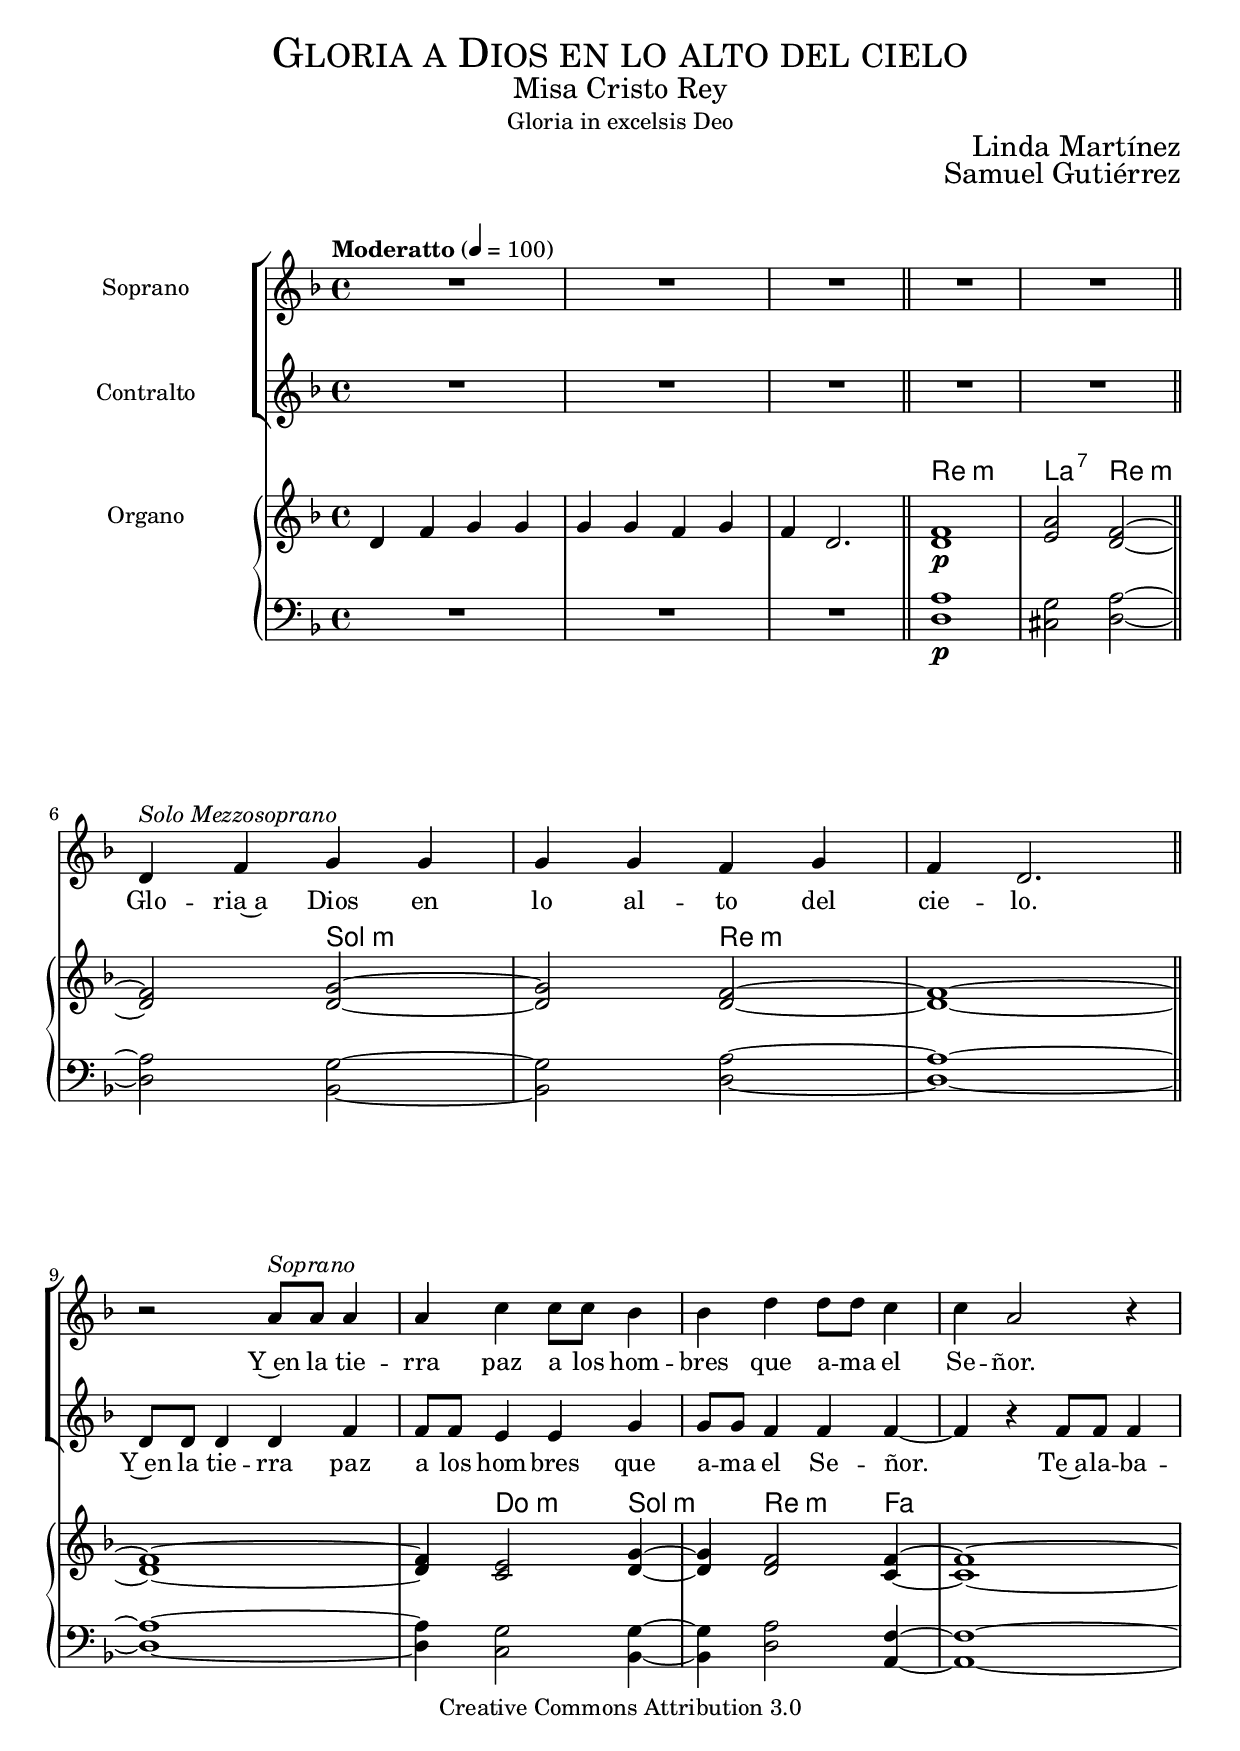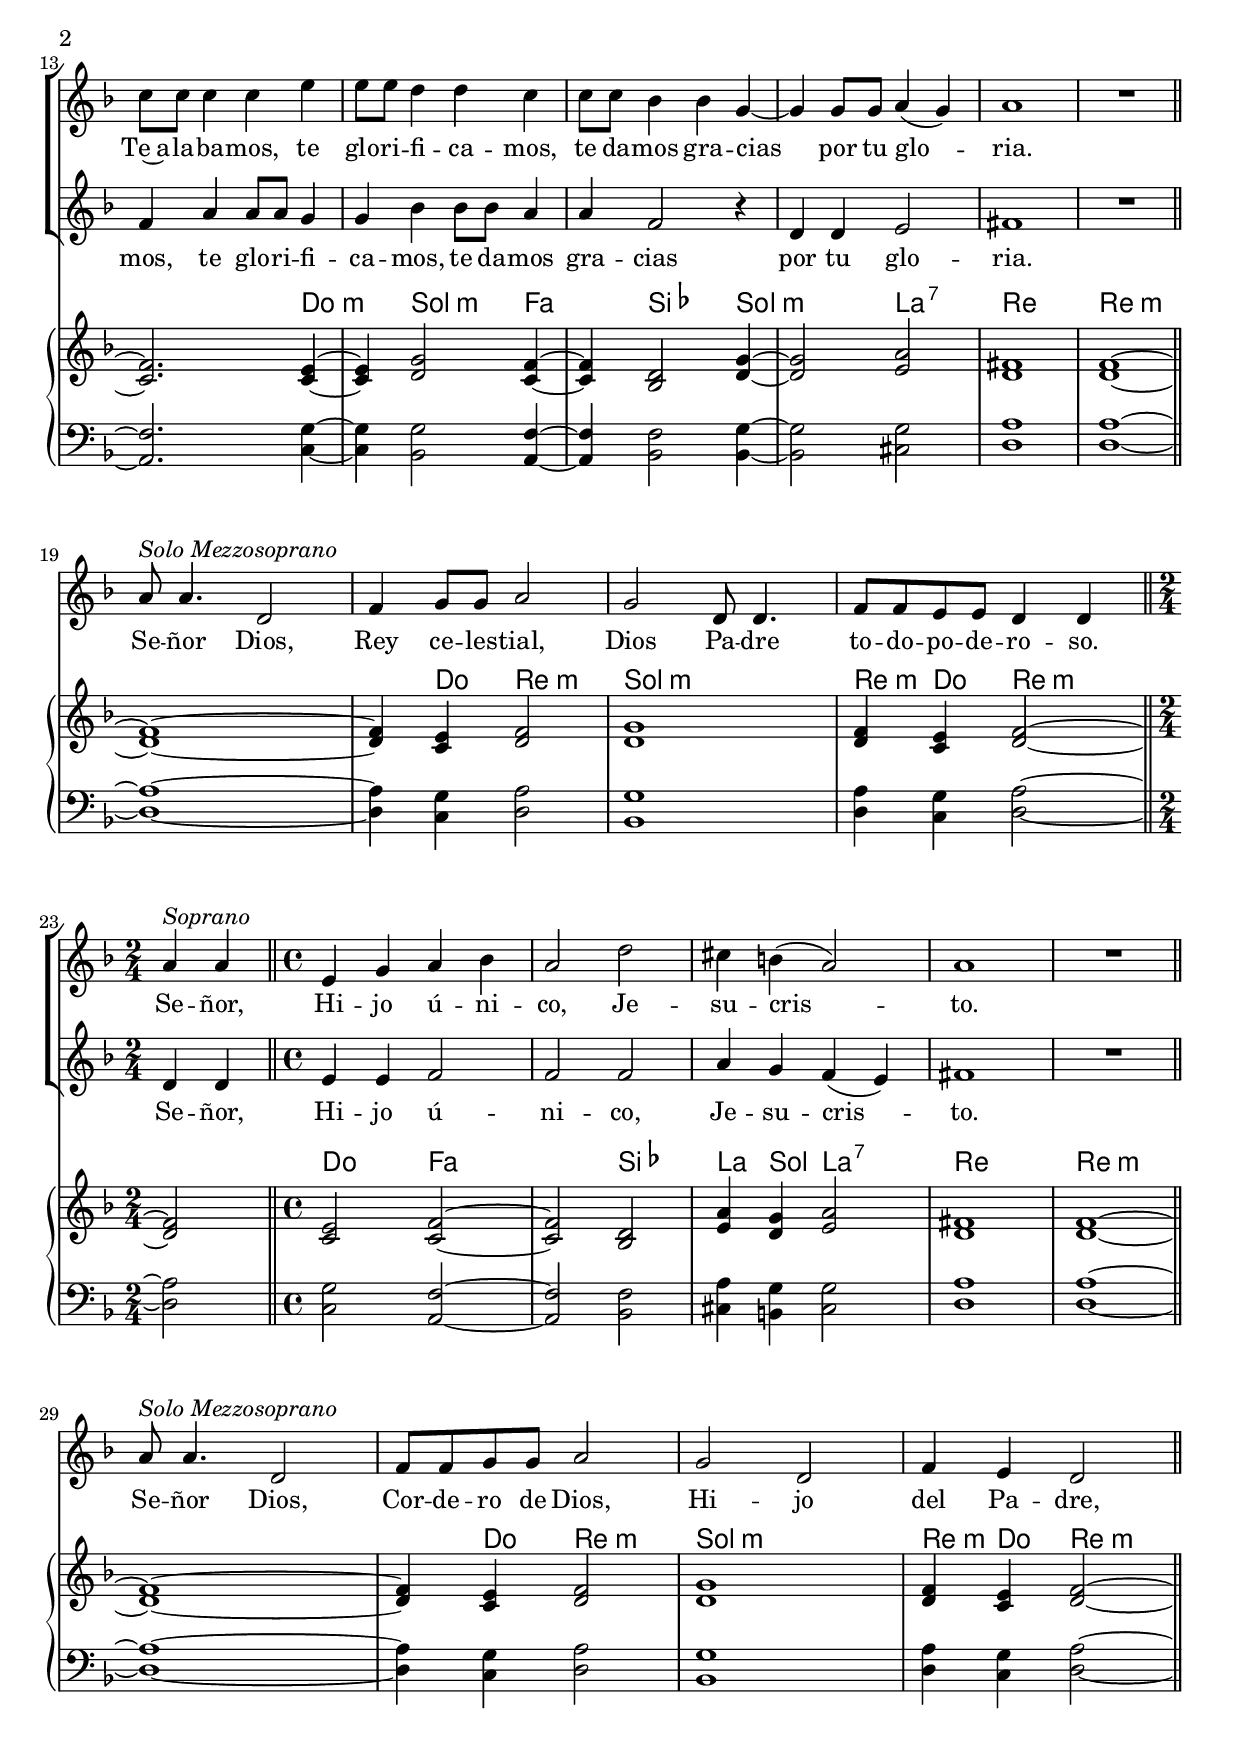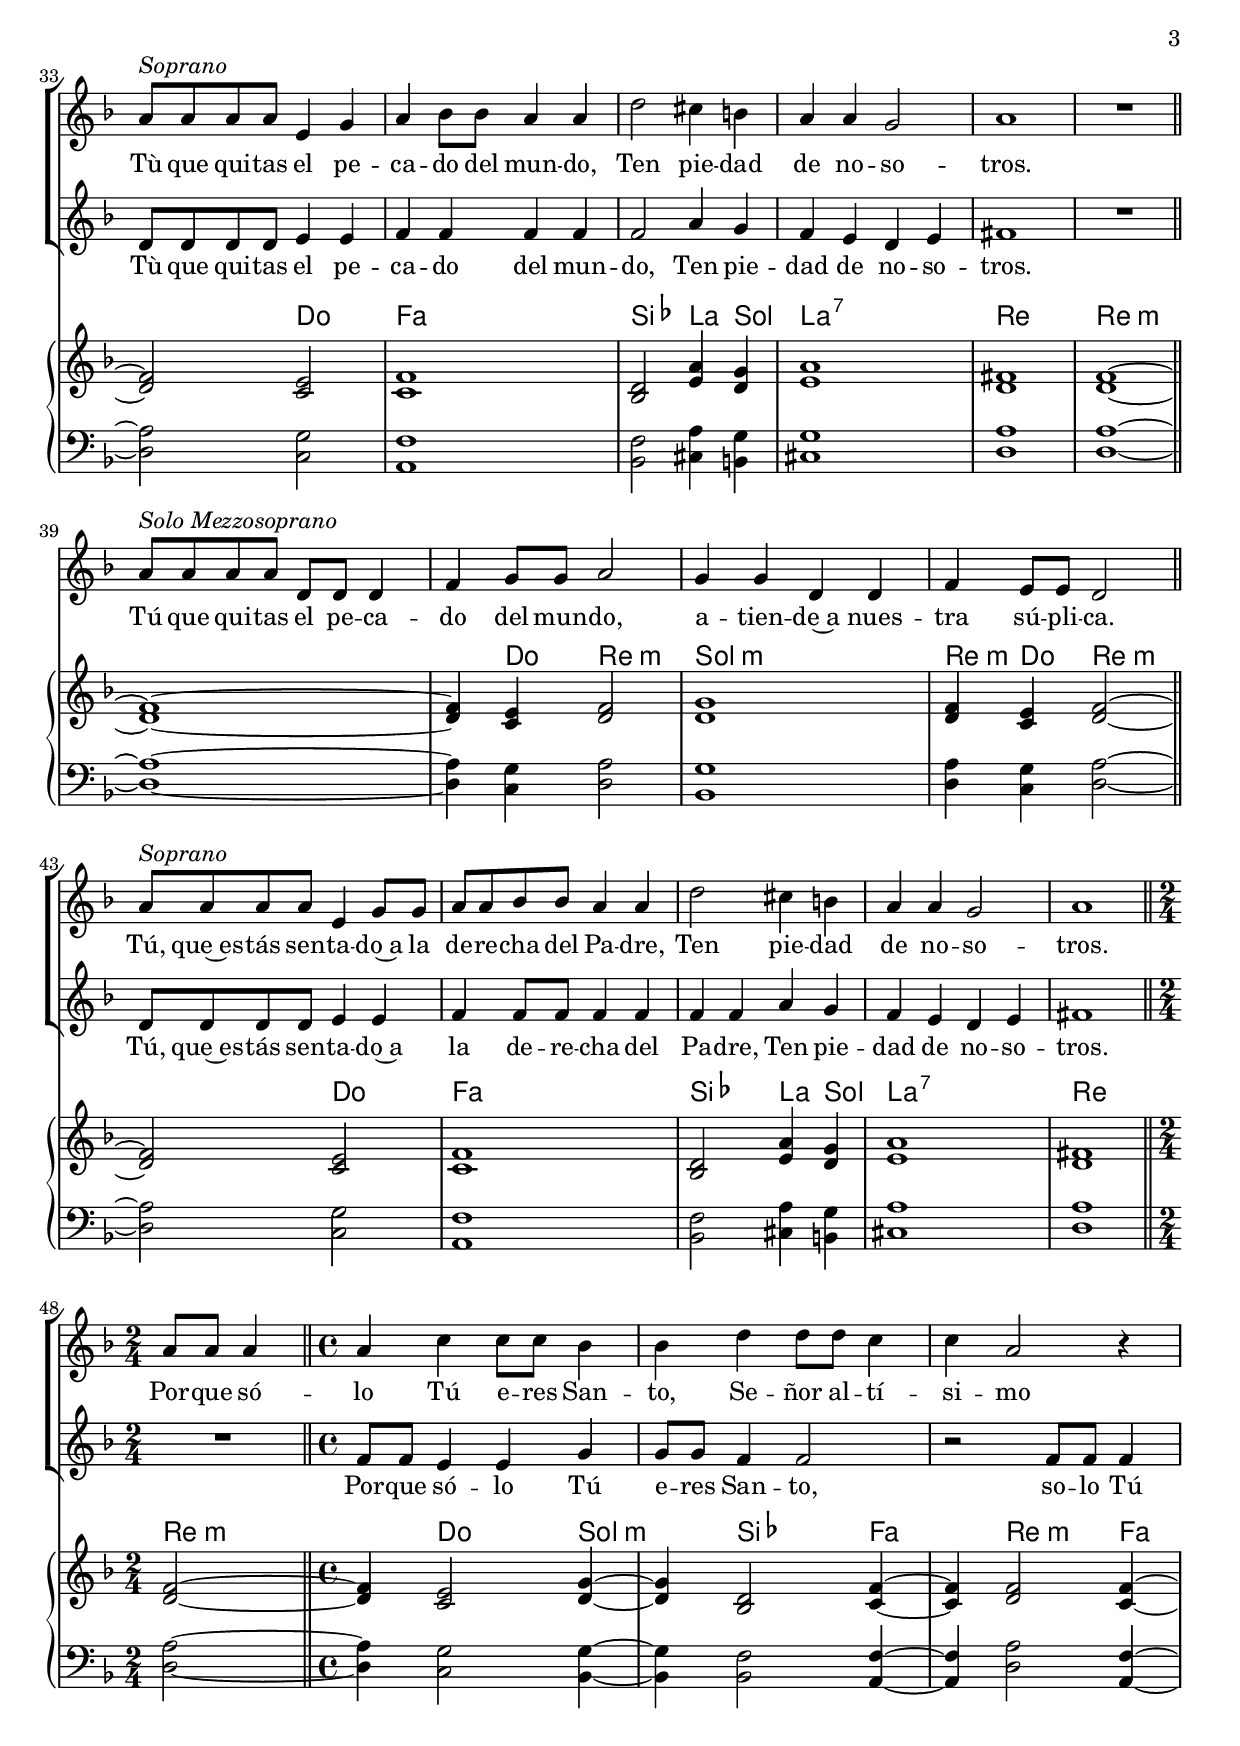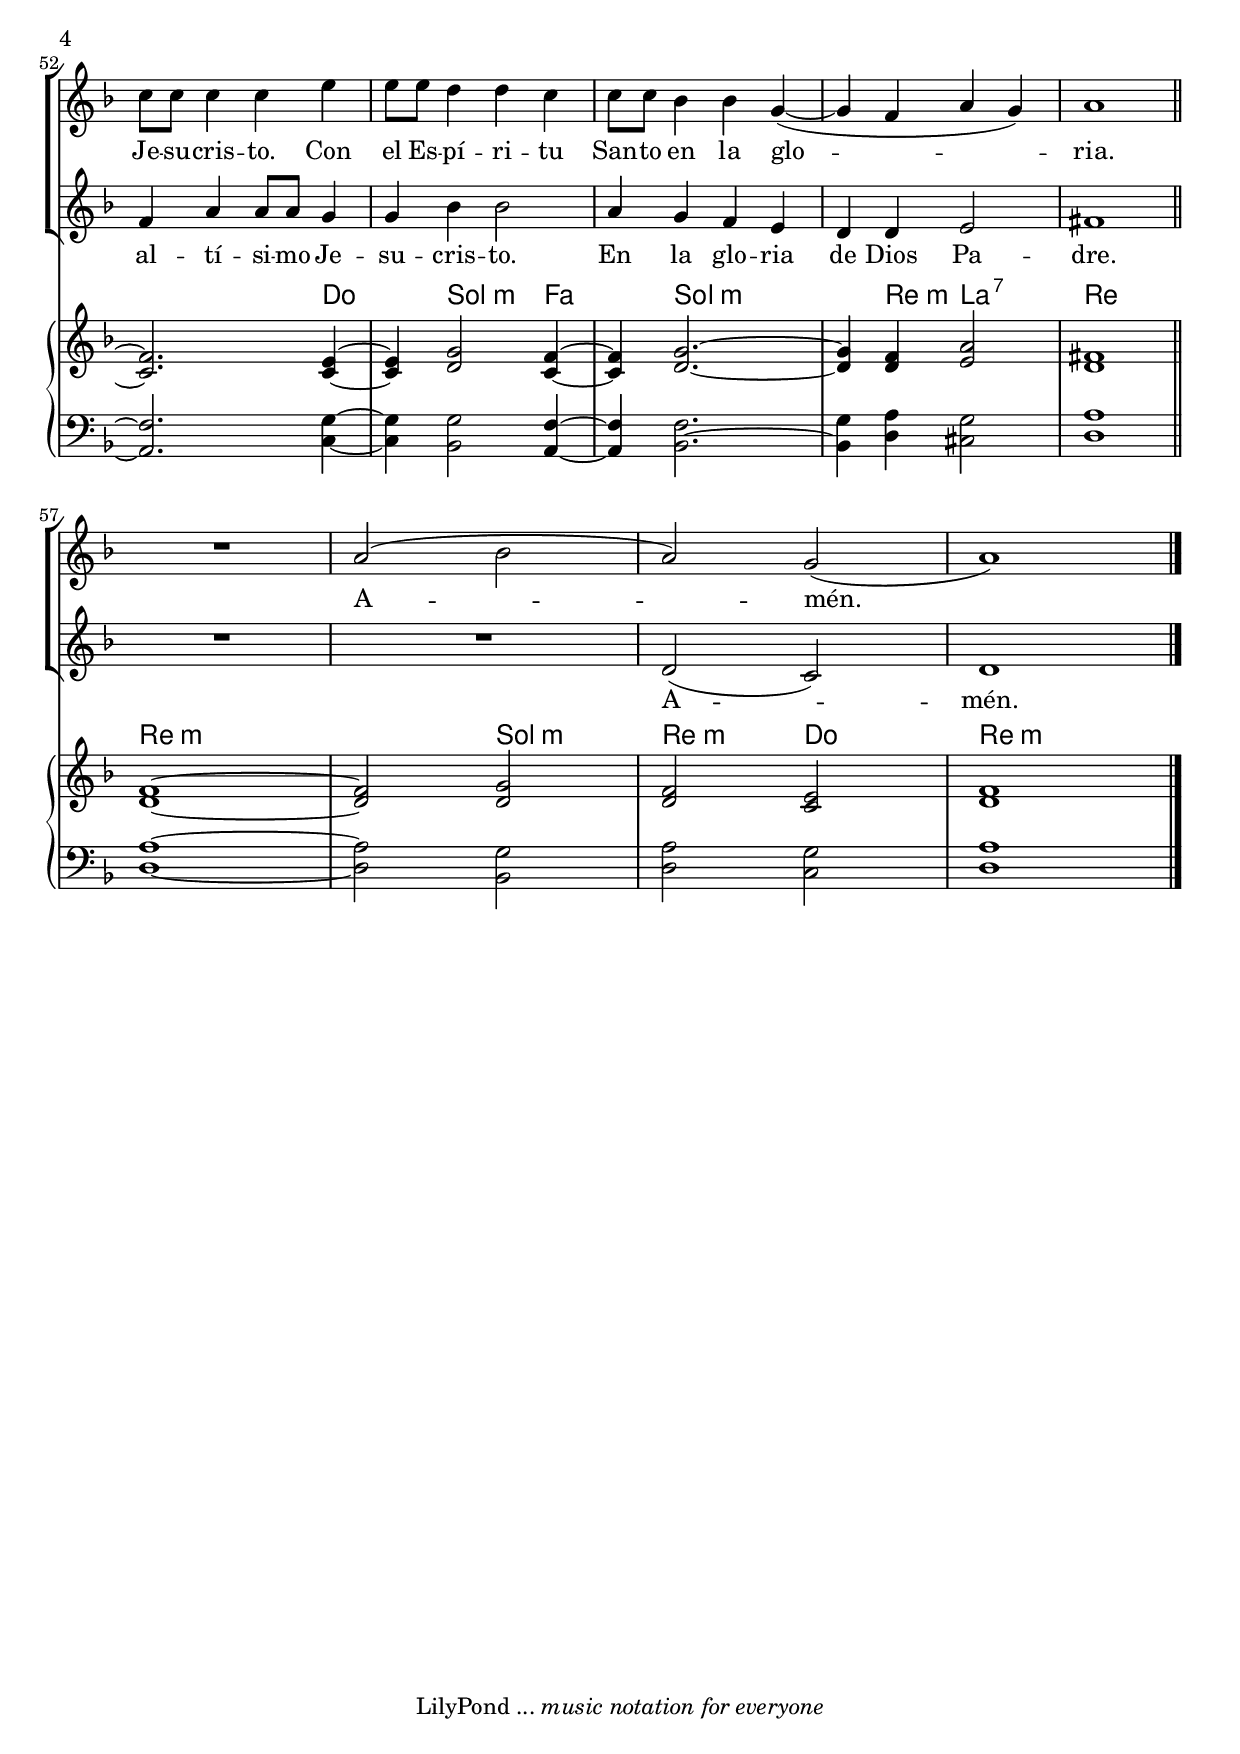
% ****************************************************************
%   Gloria a Dios en lo alto del cielo - Renaissance way melody
%	Music and accompaniment by serachsam
% ****************************************************************
\language "espanol"
\version "2.23.2"

% --- Global parameters
particle = 0
jump = \break

% --- Includes
\include "global.ily"
soprano_music = \relative do'' {
  \compressEmptyMeasures

  R1*5 | \bar "||" #(if (= particle 1) jump "") % 5
  re,4^\markup{ \italic "Solo Mezzosoprano"} fa sol sol |
  sol4 sol fa sol |
  fa4 re2. | \bar "||" #(if (= particle 1) jump "") % 8
  r2 la'8^\markup{ \italic "Soprano"} la la4 |
  la4 do4 do8 do sib4 |
  sib4 re re8 re do4 |
  do4 la2 r4 | #(if (= particle 1) jump "") % 12
  do8 do do4 do4 mi4 |
  mi8 mi re4 re4 do4 |
  do8 do sib4 sib4 sol4~ |
  sol4 sol8 sol la4( sol) |
  la1 |
  R1 | \bar "||" #(if (= particle 1) jump "") % 18
  la8^\markup{\italic "Solo Mezzosoprano"} la4. re,2 |
  fa4 sol8 sol la2 |
  sol2 re8 re4. |
  fa8 fa mi mi re4 re4 | \bar "||" #(if (= particle 1) jump "") % 22
  \time 2/4 la'4^\markup{\italic "Soprano"} la | \bar "||"
  \time 4/4 mi sol la sib |
  la2 re2 |
  dos4 si( la2 )
  la1 |
  R1*1 | \bar "||" #(if (= particle 1) jump "") % 28
  la8^\markup{\italic "Solo Mezzosoprano"} la4. re,2 |
  fa8 fa sol8 sol la2 |
  sol2 re2 |
  fa4 mi re2 | \bar "||" #(if (= particle 1) jump "") % 32
  la'8^\markup{ \italic "Soprano"} la la la mi4 sol |
  la4 sib8 sib la4 la |
  re2 dos4 si |
  la4 la sol2 |
  la1 |
  R1*1 | \bar "||" #(if (= particle 1) jump "") % 38
  la8^\markup{\italic "Solo Mezzosoprano"} la la la re,8 re re4 |
  fa4 sol8 sol la2 |
  sol4 sol re re |
  fa4 mi8 mi re2 | \bar "||" #(if (= particle 1) jump "") % 42
  la'8^\markup{\italic "Soprano"} la la la mi4 sol8 sol |
  la8 la sib sib la4 la |
  re2 dos4 si  |
  la4 la sol2 |
  la1 | \bar "||" #(if (= particle 1) jump "") % 47
  \time 2/4 la8 la la4 | \bar "||"
  \time 4/4 la4 do4 do8 do sib4 |
  sib4 re re8 re do4 |
  do4 la2 r4 | #(if (= particle 1) jump "") % 51
  do8 do do4 do4 mi4 |
  mi8 mi re4 re4 do4 |
  do8 do sib4 sib4 sol4(~ |
  sol4 fa la4 sol)
  la1 | \bar "||" #(if (= particle 1) jump "") % 56
  R1 |
  la2( sib |
  la2) sol( |
  la1) |

  \bar "|."
}

soprano_lyrics = \lyricmode {
    Glo -- ria~a Dios en lo al -- to del cie -- lo.

    Y~en la tie -- rra paz a los hom -- bres que a -- ma el Se -- ñor.
    Te~a -- la -- ba -- mos, te glo -- ri -- fi -- ca -- mos, te da -- mos gra -- cias por tu glo -- ria.

    Se -- ñor Dios, Rey ce -- les -- tial, Dios Pa -- dre to -- do -- po -- de -- ro -- so.
    Se -- ñor, Hi -- jo ú -- ni -- co, Je -- su -- cris -- to.

    Se -- ñor Dios, Cor -- de -- ro de Dios, Hi -- jo del Pa -- dre,
    Tù que qui -- tas el pe -- ca -- do del mun -- do, Ten pie -- dad de no -- so -- tros.

    Tú que qui -- tas el pe -- ca -- do del mun -- do, a -- tien -- de~a nues -- tra sú -- pli -- ca.
    Tú, que~es -- tás sen -- ta -- do~a la de -- re -- cha del Pa -- dre, Ten pie -- dad de no -- so -- tros.

    Por -- que só -- lo Tú e -- res San -- to, Se -- ñor al -- tí -- si -- mo Je -- su -- cris -- to.
    Con el Es -- pí -- ri -- tu San -- to en la glo -- ria.

    A -- mén.
}

\include "alto.ily"
harmonies = \new ChordNames {
  \set ChordNames.midiInstrument = "string ensemble 2"
  \set ChordNames.midiMaximumVolume = #0
  \set chordChanges = ##t
  \chordmode {
    \italianChords

    s1*3 |
    re1:m |
    la2:7 re2:m |
    s2 sol2:m |
    s2 re2:m |
    s1*2 |
    s4 do2:m sol4:m |
    s4 re2:m fa4 |
    s1 |
    s2. do4:m |
    s4 sol2:m fa4 |
    s4 sib2 sol4:m |
    s2 la2:7 |
    re1 |
    re1:m |
    s1 |
    s4 do4 re2:m |
    sol1:m |
    re4:m do4 re2:m |
    s2 |
    do2 fa2 |
    fa2 sib2 |
    la4 sol4 la2:7 |
    re1 |
    re1:m |
    s1 |
    s4 do4 re2:m |
    sol1:m |
    re4:m do4 re2:m |
    s2 do2 |
    fa1 |
    sib2 la4 sol4 |
    la1:7 |
    re1 |
    re1:m |
    s1 |
    s4 do4 re2:m |
    sol1:m |
    re4:m do4 re2:m |
    s2 do2 |
    fa1 |
    sib2 la4 sol4 |
    la1:7 |
    re1 |
    re2:m |
    s4 do2 sol4:m |
    s4 sib2 fa4 |
    s4 re2:m fa4 |
    s2. do4 |
    s4 sol2:m fa4 |
    s4 sol2.:m |
    s4 re4:m la2:7 |
    re1 |
    re1:m |
    s2 sol2:m |
    re2:m do2 |
    re1:m |
  }
}

notes_soproano = \relative do'' {
    re,4 fa sol sol |
    sol4 sol fa sol |
    fa4 re2. | \bar "||"
    fa1\p |
    la2 fa2~ | #(if (= particle 1) "" jump) % 5
    fa2 sol~ |
    sol2 fa~ |
    fa1~ | #(if (= particle 1) "" jump) % 8
    fa1~ |
    fa4 mi2 sol4~ |
    sol4 fa2 fa4~ |
    fa1~ | #(if (= particle 1) "" jump) % 12
    fa2. mi4~ |
    mi4 sol2 fa4~ |
    fa4 re2 sol4~ |
    sol2 la2 |
    fas1 |
    fa1~ | #(if (= particle 1) "" jump) % 18
    fa1~ |
    fa4 mi4 fa2 |
    sol1 |
    fa4 mi4 fa2~ | #(if (= particle 1) "" jump) % 22
    \time 2/4 fa2 |
    \time 4/4 mi2 fa2~ |
    fa2 re2 |
    la'4 sol la2 |
    fas1 |
    fa1~ | #(if (= particle 1) "" jump) % 28
    fa1~ |
    fa4 mi4 fa2 |
    sol1 |
    fa4 mi4 fa2~ | #(if (= particle 1) "" jump) % 32
    fa2 mi2 |
    fa1 |
    re2 la'4 sol4 |
    la1 |
    fas1 |
    fa1~ | #(if (= particle 1) "" jump) % 38
    fa1~ |
    fa4 mi4 fa2 |
    sol1 |
    fa4 mi4 fa2~ | #(if (= particle 1) "" jump) % 42
    fa2 mi2 |
    fa1 |
    re2 la'4 sol4 |
    la1 |
    fas1 | #(if (= particle 1) "" jump) %48
    \time 2/4 fa2~ |
    \time 4/4 fa4 mi2 sol4~ |
    sol4 re2 fa4~ |
    fa4 fa2 fa4~ | #(if (= particle 1) "" jump) % 51
    fa2. mi4~ |
    mi4 sol2 fa4~ |
    fa4 sol2.~ |
    sol4 fa la2 |
    fas1 | #(if (= particle 1) "" jump) % 56
    fa1~ |
    fa2 sol |
    fa2 mi |
    fa1 |

    \bar "|."
}

notes_alto = \relative do' {
    R1*3 |
    re1\p |
    mi2 re~ |
    re2 re~ |
    re2 re~ |
    re1~ |
    re1~ |
    re4 do2 re4~ |
    re4 re2 do4~ |
    do1~ |
    do2. do4~ |
    do4 re2 do4~ |
    do4 sib2 re4~ |
    re2 mi |
    re1 |
    re1~ |
    re1~ |
    re4 do re2 |
    re1 |
    re4 do4 re2~ |
    re2 |
    do2 do2~ |
    do2 sib2 |
    mi4 re mi2 |
    re1 |
    re1~ |
    re1~ |
    re4 do re2 |
    re1 |
    re4 do4 re2~ |
    re2 do2 |
    do1 |
    sib2 mi4 re |
    mi1 |
    re1 |
    re1~ |
    re1~ |
    re4 do re2 |
    re1 |
    re4 do4 re2~ |
    re2 do2 |
    do1 |
    sib2 mi4 re |
    mi1 |
    re1 |
    re2~ |
    re4 do2 re4~ |
    re4 sib2 do4~ |
    do4 re2 do4~ |
    do2. do4~ |
    do4 re2 do4~ |
    do4 re2.~ |
    re4 re mi2 |
    re1 |
    re1~ |
    re2 re |
    re2 do |
    re1 |
}

notes_tenor = \relative do' {
    R1*3 |
    la1\p |
    sol2 la~ |
    la2 sol~ |
    sol2 la~ |
    la1~ |
    la1~ |
    la4 sol2 sol4~ |
    sol4 la2 fa4~ |
    fa1~ |
    fa2. sol4~ |
    sol4 sol2 fa4~ |
    fa4 fa2 sol4~ |
    sol2 sol2 |
    la1 |
    la1~ |
    la1~ |
    la4 sol la2 |
    sol1 |
    la4 sol4 la2~ |
    la2 |
    sol2 fa2~ |
    fa2 fa |
    la4 sol sol2 |
    la1 |
    la1~ |
    la1~ |
    la4 sol la2 |
    sol1 |
    la4 sol4 la2~ |
    la2 sol2 |
    fa1 |
    fa2 la4 sol4 |
    sol1 |
    la1 |
    la1~ |
    la1~ |
    la4 sol la2 |
    sol1 |
    la4 sol4 la2~ |
    la2 sol2 |
    fa1 |
    fa2 la4 sol4 |
    la1 |
    la1 |
    la2~ |
    la4 sol2 sol4~ |
    sol4 fa2 fa4~ |
    fa4 la2 fa4~ |
    fa2. sol4~ |
    sol4 sol2 fa4~ |
    fa4 fa2.~ |
    sol4 la sol2 |
    la1 |
    la1~ |
    la2 sol |
    la2 sol |
    la1 |
}

notes_bass = \relative do {
    R1*3 |
    re1\p |
    dos2 re~ |
    re2 sib~ |
    sib2 re~ |
    re1~ |
    re1~ |
    re4 |
    do2 sib4~ |
    sib4 re2 la4~ |
    la1~ |
    la2. do4~ |
    do4 sib2 la4~ |
    la4 sib2 sib4~ |
    sib2 dos2 |
    re1 |
    re1~ |
    re1~ |
    re4 do re2 |
    sib1 |
    re4 do4 re2~ |
    re2 |
    do2 la2~ |
    la2 sib |
    dos4 si dos2 |
    re1 |
    re1~ |
    re1~ |
    re4 do re2 |
    sib1 |
    re4 do4 re2~ |
    re2 do2 |
    la1 |
    sib2 dos4 si |
    dos1 |
    re1 |
    re1~ |
    re1~ |
    re4 do re2 |
    sib1 |
    re4 do4 re2~ |
    re2 do2 |
    la1 |
    sib2 dos4 si |
    dos1 |
    re1 |
    re2~ |
    re4 do2 sib4~ |
    sib4 sib2 la4~ |
    la4 re2 la4~ |
    la2. do4~ |
    do4 sib2 la4~ |
    la4 sib2.~ |
    sib4 re dos2 |
    re1 |
    re1~ |
    re2 sib |
    re2 do |
    re1 |
}


% --- Global size
% #(set-global-staff-size 20)

% --- Header
\markup { \fill-line { \center-column { \fontsize #5 \smallCaps "Gloria a Dios en lo alto del cielo" \fontsize #2 "Misa Cristo Rey" "Gloria in excelsis Deo" } } }
\markup { \fill-line { " " \right-column { \fontsize #2 "Linda Martínez" } } }
\markup { \fill-line { " " \right-column { \fontsize #2 "Samuel Gutiérrez" } } }
\header {
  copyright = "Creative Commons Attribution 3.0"
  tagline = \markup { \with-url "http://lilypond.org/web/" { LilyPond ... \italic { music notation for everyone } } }
  breakbefore = ##t
}

% --- Music

% --- Harmony

\score {
  <<
    \new ChoirStaff <<
      \new Staff <<
        \new Voice = "soprano" <<
          \set Staff.instrumentName = #"Soprano"
          \set Staff.midiInstrument = #"choir aahs"
          \set Staff.midiMaximumVolume = #1.5
          \global \soprano_music
        >>\new Lyrics = "soprano"
        \context Lyrics = "soprano" \lyricsto "soprano" \soprano_lyrics
      >>
      \new Staff <<
        \new Voice = "alto" <<
          \set Staff.instrumentName = #"Contralto"
          \set Staff.midiInstrument = #"choir aahs"
          \set Staff.midiMaximumVolume = #1.5
          \global \alto_music
        >>
        \new Lyrics = "alto"
        \context Lyrics = "alto" \lyricsto "alto" \alto_lyrics
      >>
    >>
    \harmonies
    \new PianoStaff <<
      \new Staff <<
        \set Staff.instrumentName = #"Organo"
        \set Staff.midiInstrument = #"church organ"
        \set Staff.midiMaximumVolume = #0.6
        \set Staff.printPartCombineTexts = ##f
        \partCombine
        << \global \notes_soproano >>
        << \global \notes_alto >>
      >>
      \new Staff <<
        \set Staff.midiInstrument = #"church organ"
        \set Staff.midiMaximumVolume = #0.6
        \clef bass
        \set Staff.printPartCombineTexts = ##f
        \partCombine
        << \global \notes_tenor >>
        << \global \notes_bass >>
      >>
    >>
  >>
  \midi { }
  \layout {
    \context {
      \Staff \RemoveEmptyStaves
    }
  }
}

% --- Paper
\paper{
  #(set-default-paper-size "letter")
  indent=3.5\cm
  page-breaking = #ly:page-turn-breaking
}
